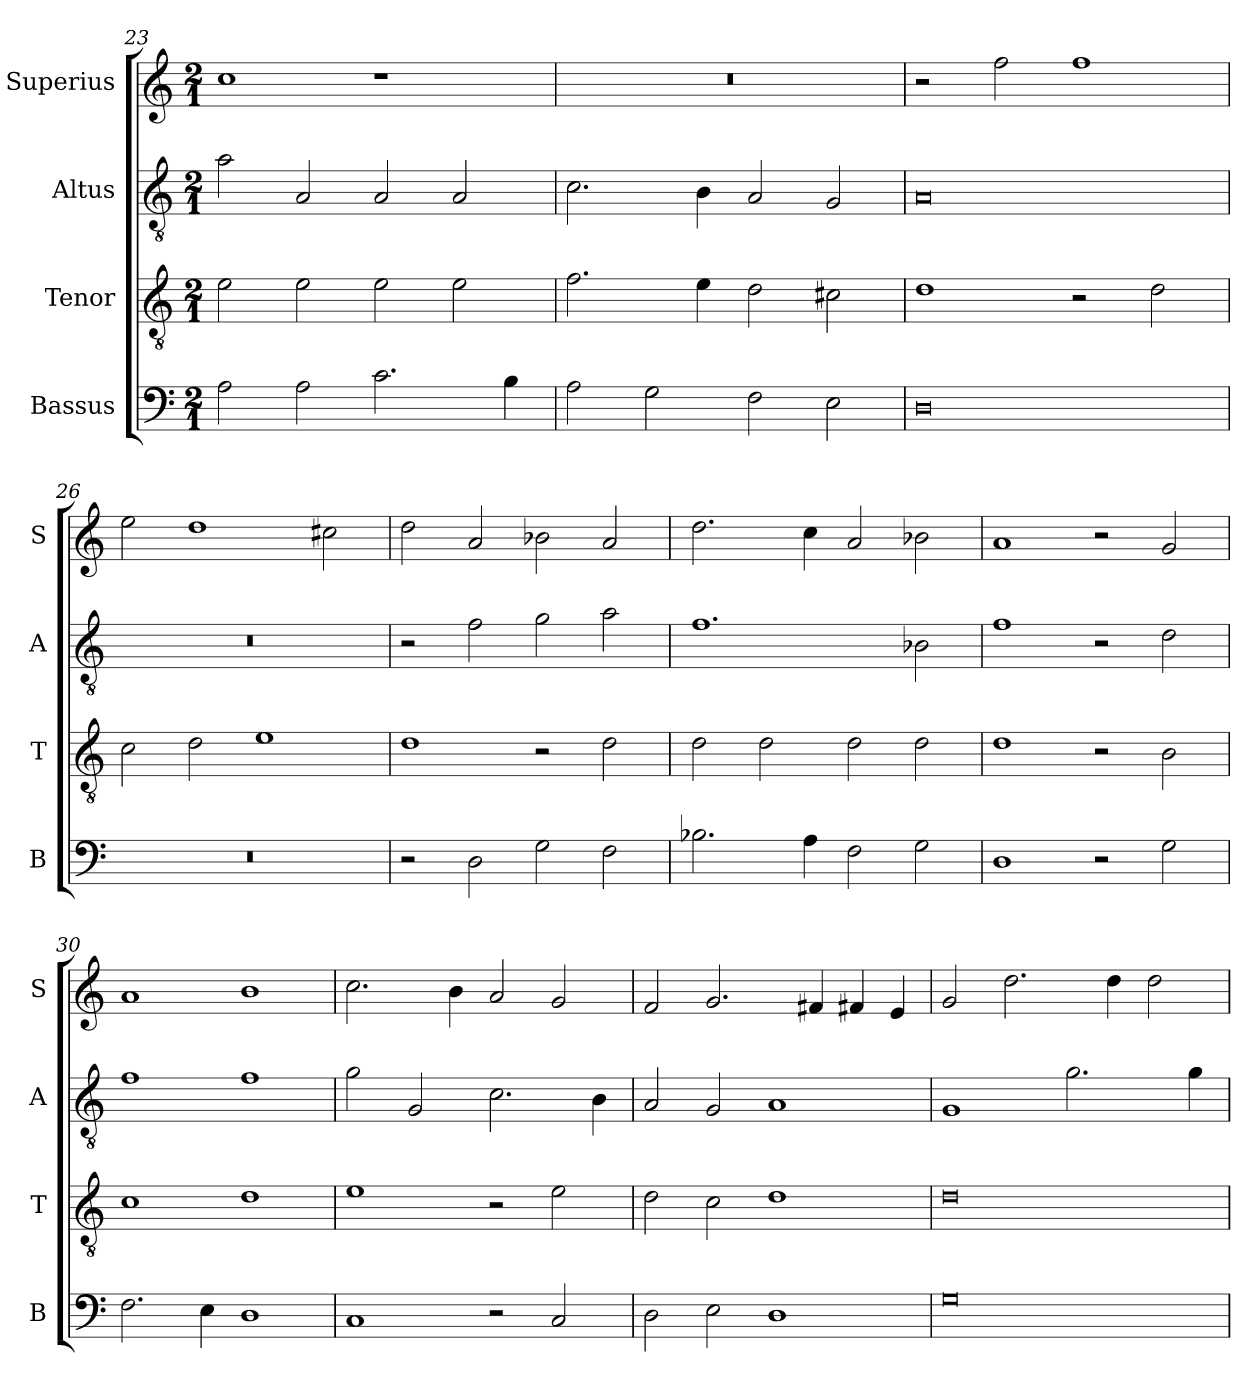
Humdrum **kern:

**kern	**kern	**kern	**kern
*part4	*part3	*part2	*part1
*staff4	*staff3	*staff2	*staff1
*I"Bassus	*I"Tenor	*I"Altus	*I"Superius
*I'B	*I'T	*I'A	*I'S
*clefF4	*clefGv2	*clefGv2	*clefG2
*k[]	*k[]	*k[]	*k[]
*M2/1	*M2/1	*M2/1	*M2/1
=23	=23	=23	=23
2A\	2e\	2a\	1cc
2A\	2e\	2A/	.
2.c\	2e\	2A/	1r
.	2e\	2A/	.
4B\	.	.	.
=24	=24	=24	=24
2A\	2.f\	2.c\	0r
2G\	.	.	.
.	4e\	4B\	.
2F\	2d\	2A/	.
2E\	2c#X\	2G/	.
=25	=25	=25	=25
0D	1d	0A	2r
.	.	.	2ff\
.	2r	.	1ff
.	2d\	.	.
=26	=26	=26	=26
0r	2c\	0r	2ee\
.	2d\	.	1dd
.	1e	.	.
.	.	.	2cc#X\
=27	=27	=27	=27
2r	1d	2r	2dd\
2D\	.	2f\	2a/
2G\	2r	2g\	2b-X\
2F\	2d\	2a\	2a/
=28	=28	=28	=28
2.B-X\	2d\	1.f	2.dd\
.	2d\	.	.
4A\	.	.	4cc\
2F\	2d\	.	2a/
2G\	2d\	2B-X\	2b-X\
=29	=29	=29	=29
1D	1d	1f	1a
2r	2r	2r	2r
2G\	2B\	2d\	2g/
=30	=30	=30	=30
2.F\	1c	1f	1a
4E\	.	.	.
1D	1d	1f	1b
=31	=31	=31	=31
1C	1e	2g\	2.cc\
.	.	2G/	.
.	.	.	4b\
2r	2r	2.c\	2a/
2C/	2e\	.	2g/
.	.	4B\	.
=32	=32	=32	=32
2D\	2d\	2A/	2f/
2E\	2c\	2G/	2.g/
1D	1d	1A	.
.	.	.	4f#X/
.	.	.	4f#X/
.	.	.	4e/
=33	=33	=33	=33
0G	0d	1G	2g/
.	.	.	2.dd\
.	.	2.g\	.
.	.	.	4dd\
.	.	.	2dd\
.	.	4g\	.
=	=	=	=
*-	*-	*-	*-
